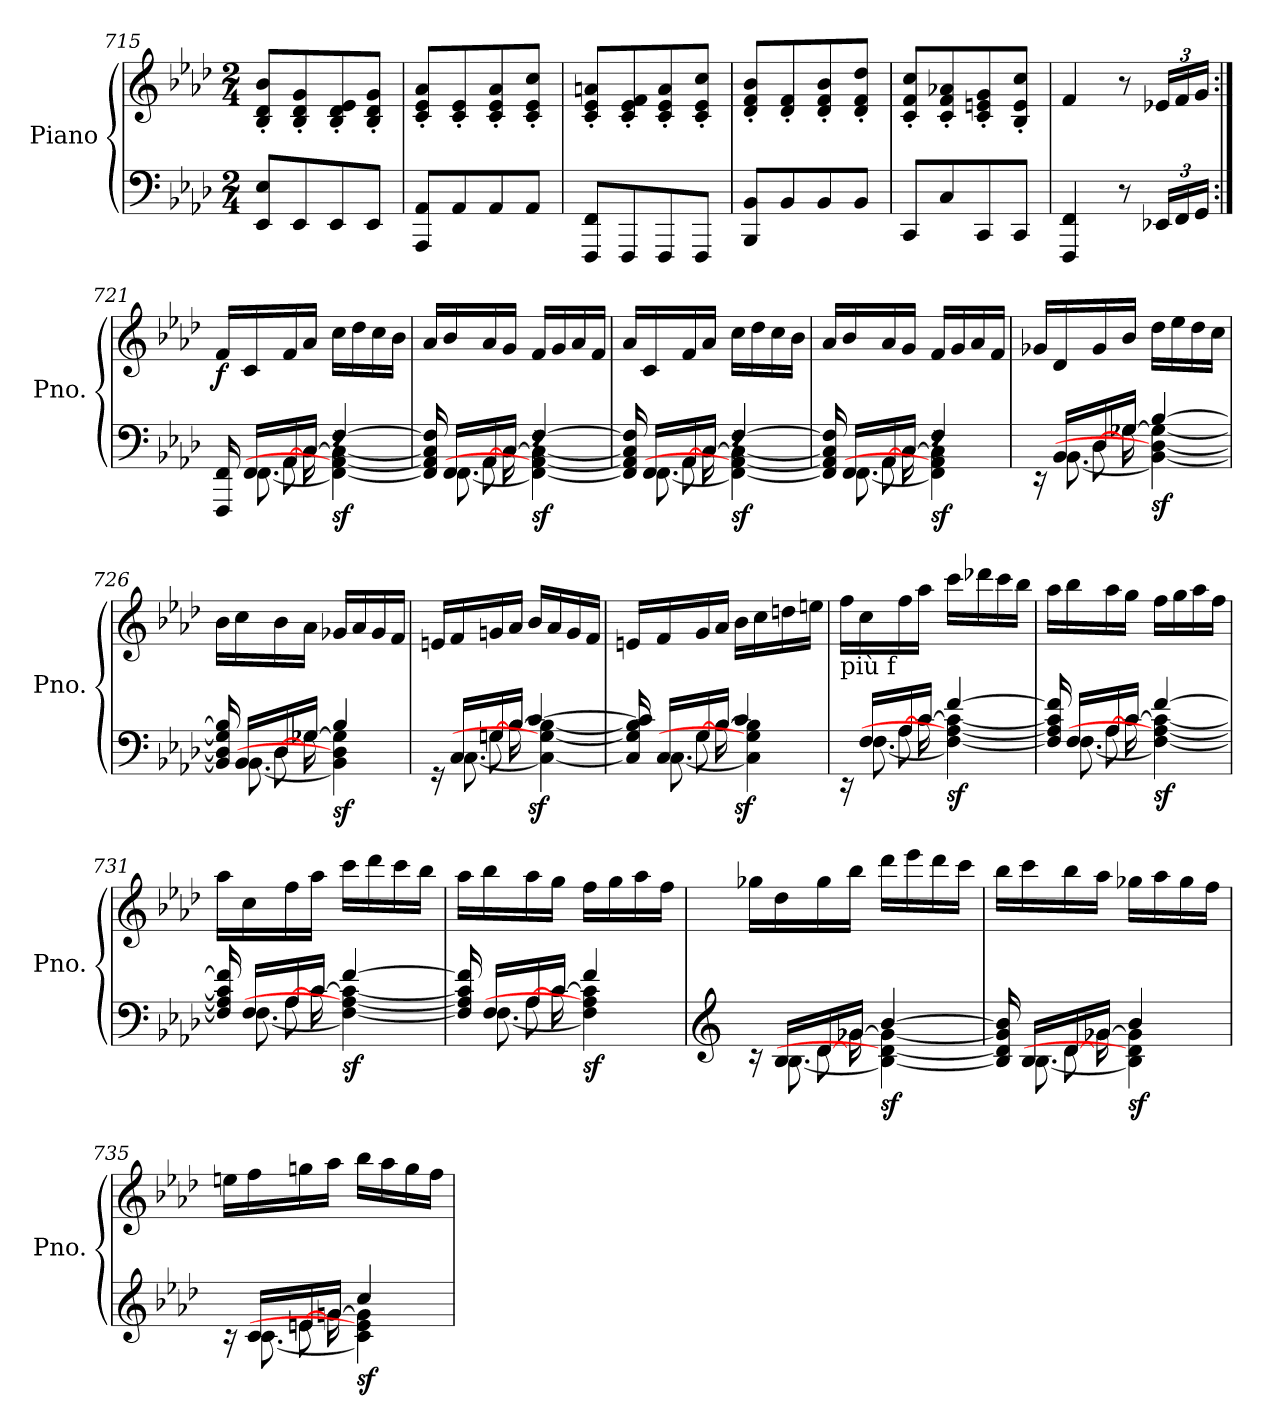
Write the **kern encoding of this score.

**kern	**kern	**dynam
*part1	*part1	*part1
*staff2	*staff1	*staff1/2
*I"Piano	*	*
*I'Pno.	*	*
*clefF4	*clefG2	*
*k[b-e-a-d-]	*k[b-e-a-d-]	*
*M2/4	*M2/4	*
=715	=715	=715
8EE-/ 8E-/L	8B-/' 8d-/' 8b-/'L	.
8EE-/	8B-/' 8d-/' 8g/'	.
8EE-/	8B-/' 8d-/' 8e-/'	.
8EE-/J	8B-/' 8d-/' 8g/'J	.
!!LO:LB:g=z
=716	=716	=716
8AAA-/ 8AA-/L	8c/' 8e-/' 8a-/'L	.
8AA-/	8c/' 8e-/'	.
8AA-/	8c/' 8e-/' 8a-/'	.
8AA-/J	8c/' 8e-/' 8cc/'J	.
=717	=717	=717
8FFF/ 8FF/L	8c/' 8e-/' 8an/'L	.
8FFF/	8c/' 8e-/' 8f/'	.
8FFF/	8c/' 8e-/' 8a/'	.
8FFF/J	8c/' 8e-/' 8cc/'J	.
=718	=718	=718
8BBB-/ 8BB-/L	8d-/' 8f/' 8b-/'L	.
8BB-/	8d-/' 8f/'	.
8BB-/	8d-/' 8f/' 8b-/'	.
8BB-/J	8d-/' 8f/' 8dd-/'J	.
=719	=719	=719
8CC/L	8c/' 8f/' 8cc/'L	.
8C/	8c/' 8f/' 8a-X/'	.
8CC/	8c/' 8en/' 8g/'	.
8CC/J	8B-/' 8e/' 8cc/'J	.
=720	=720	=720
4FFF/ 4FF/	4f/	.
8r	8r	.
*Xbrackettup	*Xbrackettup	*
24EE-X/LL	24e-X/LL	.
24FF/	24f/	.
24GG/JJ	24g/JJ	.
=721:|!	=721:|!	=721:|!
*^	*	*
*	*^	*	*
*	*	*^	*	*
!	!	!	!	!	!LO:DY:b
16FFF/ 16FF/	16ryy	8ryy	8.ryy	16f/LL	f
16FF/LL	[8.FF\	.	.	16c/	.
[16AA-/	.	8AA-\	.	16f/	.
[16C/JJ	.	.	16C\	16a-/JJ	.
!	!	!	!	!	!LO:DY:b=2
[4F/	4FF\_ 4AA-\_ 4C\_	4ryy	4r	16cc\LL	sf
.	.	.	.	16dd-\	.
.	.	.	.	16cc\	.
.	.	.	.	16b-\JJ	.
!!LO:LB:g=z
=722	=722	=722	=722	=722	=722
16FF/] 16AA-/] 16C/] 16F/]	16ryy	8ryy	8.ryy	16a-/LL	.
16FF/LL	[8.FF\	.	.	16b-/	.
[16AA-/	.	8AA-\	.	16a-/	.
[16C/JJ	.	.	16C\	16g/JJ	.
!	!	!	!	!	!LO:DY:b=2
[4F/	4FF\_ 4AA-\_ 4C\_	4ryy	4r	16f/LL	sf
.	.	.	.	16g/	.
.	.	.	.	16a-/	.
.	.	.	.	16f/JJ	.
=723	=723	=723	=723	=723	=723
16FF/] 16AA-/] 16C/] 16F/]	16ryy	8ryy	8.ryy	16a-/LL	.
16FF/LL	[8.FF\	.	.	16c/	.
[16AA-/	.	8AA-\	.	16f/	.
[16C/JJ	.	.	16C\	16a-/JJ	.
!	!	!	!	!	!LO:DY:b=2
[4F/	4FF\_ 4AA-\_ 4C\_	4ryy	4r	16cc\LL	sf
.	.	.	.	16dd-\	.
.	.	.	.	16cc\	.
.	.	.	.	16b-\JJ	.
=724	=724	=724	=724	=724	=724
16FF/] 16AA-/] 16C/] 16F/]	16ryy	8ryy	8.ryy	16a-/LL	.
16FF/LL	[8.FF\	.	.	16b-/	.
[16AA-/	.	8AA-\	.	16a-/	.
[16C/JJ	.	.	16C\	16g/JJ	.
!	!	!	!	!	!LO:DY:b=2
4F/	4FF\] 4AA-\] 4C\]	4ryy	4r	16f/LL	sf
.	.	.	.	16g/	.
.	.	.	.	16a-/	.
.	.	.	.	16f/JJ	.
!!LO:LB:g=z
=725	=725	=725	=725	=725	=725
16rEE	16ryy	8ryy	8.ryy	16g-X/LL	.
16BB-/LL	[8.BB-\	.	.	16d-/	.
[16D-/	.	8D-\	.	16g-/	.
[16G-X/JJ	.	.	16G-X\	16b-/JJ	.
!	!	!	!	!	!LO:DY:b=2
[4B-/	4BB-\_ 4D-\_ 4G-\_	4ryy	4ryy	16dd-\LL	sf
.	.	.	.	16ee-\	.
.	.	.	.	16dd-\	.
.	.	.	.	16cc\JJ	.
=726	=726	=726	=726	=726	=726
16BB-/] 16D-/] 16G-/] 16B-/]	16ryy	8ryy	8.ryy	16b-\LL	.
16BB-/LL	[8.BB-\	.	.	16cc\	.
[16D-/	.	8D-\	.	16b-\	.
[16G-X/JJ	.	.	16G-X\	16a-\JJ	.
!	!	!	!	!	!LO:DY:b=2
4B-/	4BB-\] 4D-\] 4G-\]	4ryy	4ryy	16g-X/LL	sf
.	.	.	.	16a-/	.
.	.	.	.	16g-/	.
.	.	.	.	16f/JJ	.
=727	=727	=727	=727	=727	=727
16rGG	16ryy	8ryy	8.ryy	16en/LL	.
16C/LL	[8.C\	.	.	16f/	.
[16Gn/	.	8Gn\	.	16gn/	.
[16B-/JJ	.	.	16B-\	16a-/JJ	.
!	!	!	!	!	!LO:DY:b=2
[4c/	4C\_ 4G\_ 4B-\_	4ryy	4ryy	16b-/LL	sf
.	.	.	.	16a-/	.
.	.	.	.	16g/	.
.	.	.	.	16f/JJ	.
!!LO:PB:g=z
=728	=728	=728	=728	=728	=728
16C/] 16G/] 16B-/] 16c/]	16ryy	8ryy	8.ryy	16en/LL	.
16C/LL	[8.C\	.	.	16f/	.
[16G/	.	8G\	.	16g/	.
[16B-/JJ	.	.	16B-\	16a-/JJ	.
!	!	!	!	!	!LO:DY:b=2
4c/	4C\] 4G\] 4B-\]	4ryy	4ryy	16b-\LL	sf
.	.	.	.	16cc\	.
.	.	.	.	16ddn\	.
.	.	.	.	16een\JJ	.
=729	=729	=729	=729	=729	=729
!	!	!	!	!LO:TX:b:t=più f	!
16rEE	16ryy	8ryy	8.ryy	16ff\LL	.
16F/LL	[8.F\	.	.	16cc\	.
[16A-/	.	8A-\	.	16ff\	.
[16c/JJ	.	.	16c\	16aa-\JJ	.
!	!	!	!	!	!LO:DY:b=2
[4f/	4F\_ 4A-\_ 4c\_	4ryy	4ryy	16ccc\LL	sf
.	.	.	.	16ddd-X\	.
.	.	.	.	16ccc\	.
.	.	.	.	16bb-\JJ	.
=730	=730	=730	=730	=730	=730
16F/] 16A-/] 16c/] 16f/]	16ryy	8ryy	8.ryy	16aa-\LL	.
16F/LL	[8.F\	.	.	16bb-\	.
[16A-/	.	8A-\	.	16aa-\	.
[16c/JJ	.	.	16c\	16gg\JJ	.
!	!	!	!	!	!LO:DY:b=2
[4f/	4F\_ 4A-\_ 4c\_	4ryy	4ryy	16ff\LL	sf
.	.	.	.	16gg\	.
.	.	.	.	16aa-\	.
.	.	.	.	16ff\JJ	.
!!LO:LB:g=z
=731	=731	=731	=731	=731	=731
16F/] 16A-/] 16c/] 16f/]	16ryy	8ryy	8.ryy	16aa-\LL	.
16F/LL	[8.F\	.	.	16cc\	.
[16A-/	.	8A-\	.	16ff\	.
[16c/JJ	.	.	16c\	16aa-\JJ	.
!	!	!	!	!	!LO:DY:b=2
[4f/	4F\_ 4A-\_ 4c\_	4ryy	4ryy	16ccc\LL	sf
.	.	.	.	16ddd-\	.
.	.	.	.	16ccc\	.
.	.	.	.	16bb-\JJ	.
=732	=732	=732	=732	=732	=732
16F/] 16A-/] 16c/] 16f/]	16ryy	8ryy	8.ryy	16aa-\LL	.
16F/LL	[8.F\	.	.	16bb-\	.
[16A-/	.	8A-\	.	16aa-\	.
[16c/JJ	.	.	16c\	16gg\JJ	.
!	!	!	!	!	!LO:DY:b=2
4f/	4F\] 4A-\] 4c\]	4ryy	4ryy	16ff\LL	sf
.	.	.	.	16gg\	.
.	.	.	.	16aa-\	.
.	.	.	.	16ff\JJ	.
=733	=733	=733	=733	=733	=733
*clefG2	*	*	*	*	*
16rc	16ryy	8ryy	8.ryy	16gg-X\LL	.
16B-/LL	[8.B-\	.	.	16dd-\	.
[16d-/	.	8d-\	.	16gg-\	.
[16g-X/JJ	.	.	16g-X\	16bb-\JJ	.
!	!	!	!	!	!LO:DY:b=2
[4b-/	4B-\_ 4d-\_ 4g-\_	4ryy	4ryy	16ddd-\LL	sf
.	.	.	.	16eee-\	.
.	.	.	.	16ddd-\	.
.	.	.	.	16ccc\JJ	.
!!LO:LB:g=z
=734	=734	=734	=734	=734	=734
16B-/] 16d-/] 16g-/] 16b-/]	16ryy	8ryy	8.ryy	16bb-\LL	.
16B-/LL	[8.B-\	.	.	16ccc\	.
[16d-/	.	8d-\	.	16bb-\	.
[16g-X/JJ	.	.	16g-\	16aa-\JJ	.
!	!	!	!	!	!LO:DY:b=2
4b-/	4B-\] 4d-\] 4g-\]	4ryy	4ryy	16gg-X\LL	sf
.	.	.	.	16aa-\	.
.	.	.	.	16gg-\	.
.	.	.	.	16ff\JJ	.
=735	=735	=735	=735	=735	=735
16rc	16ryy	8ryy	8.ryy	16een\LL	.
16c/LL	[8.c\	.	.	16ff\	.
[16en/	.	8en\	.	16ggn\	.
[16gn/JJ	.	.	16g\	16aa-\JJ	.
!	!	!	!	!	!LO:DY:b=2
4cc/	4c\] 4e\] 4g\]	4ryy	4ryy	16bb-\LL	sf
.	.	.	.	16aa-\	.
.	.	.	.	16gg\	.
.	.	.	.	16ff\JJ	.
*v	*v	*v	*v	*	*
=	=	=
*-	*-	*-
